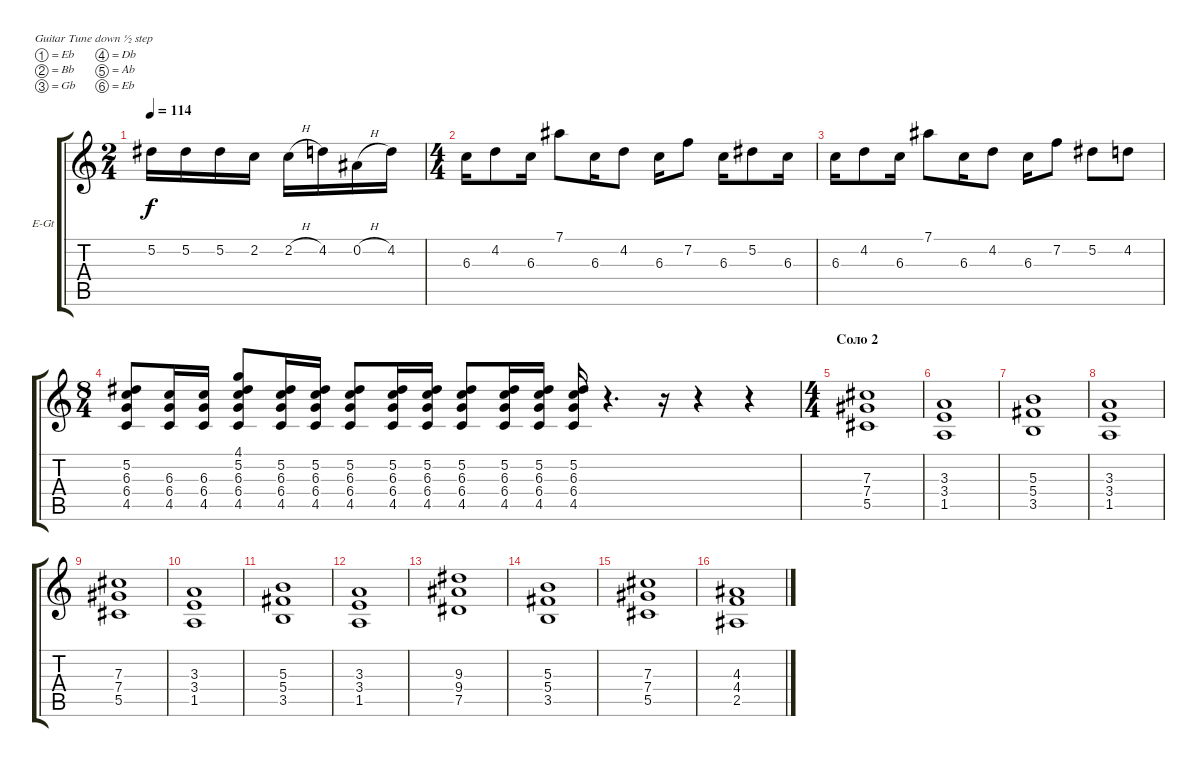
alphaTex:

\bracketExtendMode groupsimilarinstruments
\firstSystemTrackNameOrientation horizontal
\otherSystemsTrackNameOrientation horizontal
\track ("Гитара 2" "E-Gt") {instrument distortionguitar}
\staff {score tabs}
\tuning (Eb4 Bb3 Gb3 Db3 Ab2 Eb2)
\ts (2 4)
\tempo 114
\clef g2
\ks c
5.2.16{dy f} 5.2.16 5.2.16 2.2.16 2.2{h}.16 4.2.16 0.2{h}.16 4.2.16 |
\ts (4 4)
6.3.16 4.2.8 6.3.16 7.1.8 6.3.16 4.2.8 6.3.16 7.2.8 6.3.16 5.2.8 6.3.16 |
6.3.16 4.2.8 6.3.16 7.1.8 6.3.16 4.2.8 6.3.16 7.2.8 5.2.8 4.2.8 |
\ts (8 4)
(5.2 6.3 6.4 4.5).8 (6.3 6.4 4.5).16 (6.3 6.4 4.5).16 (5.2 6.3 6.4 4.5 4.1).8 (5.2 6.3 6.4 4.5).16 (5.2 6.3 6.4 4.5).16 (5.2 6.3 6.4 4.5).8 (6.3 6.4 4.5 5.2).16 (6.3 6.4 4.5 5.2).16 (5.2 6.3 6.4 4.5).8 (6.3 6.4 4.5 5.2).16 (6.3 6.4 4.5 5.2).16 (5.2 6.3 6.4 4.5).16 r.4{d} r.16 r.4 r.4 |
\ts (4 4)
\section ("" "Соло 2")
(7.3 7.4 5.5).1 |
(3.3 3.4 1.5).1 |
(5.3 5.4 3.5).1 |
(3.3 3.4 1.5).1 |
(7.3 7.4 5.5).1 |
(3.3 3.4 1.5).1 |
(5.3 5.4 3.5).1 |
(3.3 3.4 1.5).1 |
(9.3 9.4 7.5).1 |
(5.3 5.4 3.5).1 |
(7.3 7.4 5.5).1 |
(4.3 4.4 2.5).1
